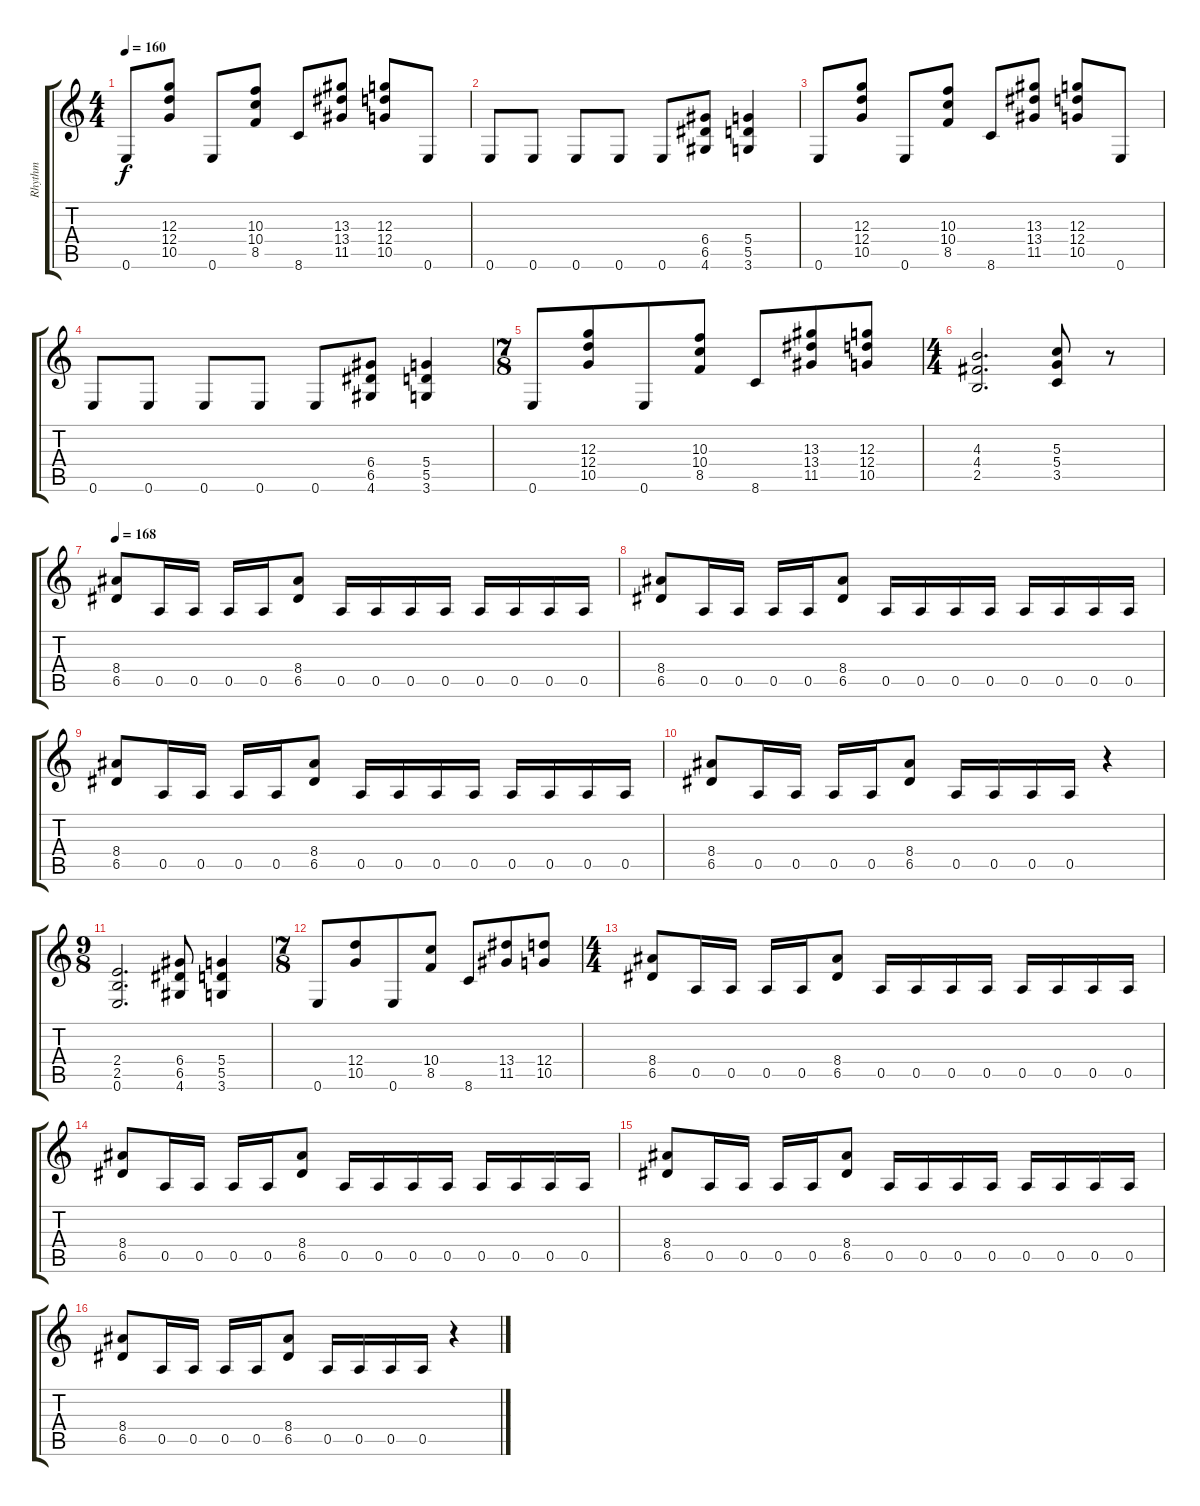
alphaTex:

\track ("Rhythm" "Rhythm") {instrument distortionguitar}
\staff {score tabs}
\tuning (E4 B3 G3 D3 A2 E2) {hide}
\ts (4 4)
\tempo 160
\clef g2
\ks c
0.6.8{dy f} (12.3 12.4 10.5).8 0.6.8 (10.3 10.4 8.5).8 8.6.8 (13.3 13.4 11.5).8 (12.3 12.4 10.5).8 0.6.8 |
0.6.8 0.6.8 0.6.8 0.6.8 0.6.8 (6.4 6.5 4.6).8 (5.4 5.5 3.6).4 |
0.6.8 (12.3 12.4 10.5).8 0.6.8 (10.3 10.4 8.5).8 8.6.8 (13.3 13.4 11.5).8 (12.3 12.4 10.5).8 0.6.8 |
0.6.8 0.6.8 0.6.8 0.6.8 0.6.8 (6.4 6.5 4.6).8 (5.4 5.5 3.6).4 |
\ts (7 8)
0.6.8 (12.3 12.4 10.5).8 0.6.8 (10.3 10.4 8.5).8 8.6.8 (13.3 13.4 11.5).8 (12.3 12.4 10.5).8 |
\ts (4 4)
(4.3 4.4 2.5).2{d} (5.3 5.4 3.5).8 r.8 |
\tempo 168
(8.4 6.5).8 0.5.16 0.5.16 0.5.16 0.5.16 (8.4 6.5).8 0.5.16 0.5.16 0.5.16 0.5.16 0.5.16 0.5.16 0.5.16 0.5.16 |
(8.4 6.5).8 0.5.16 0.5.16 0.5.16 0.5.16 (8.4 6.5).8 0.5.16 0.5.16 0.5.16 0.5.16 0.5.16 0.5.16 0.5.16 0.5.16 |
(8.4 6.5).8 0.5.16 0.5.16 0.5.16 0.5.16 (8.4 6.5).8 0.5.16 0.5.16 0.5.16 0.5.16 0.5.16 0.5.16 0.5.16 0.5.16 |
(8.4 6.5).8 0.5.16 0.5.16 0.5.16 0.5.16 (8.4 6.5).8 0.5.16 0.5.16 0.5.16 0.5.16 r.4 |
\ts (9 8)
(2.4 2.5 0.6).2{d} (6.4 6.5 4.6).8 (5.4 5.5 3.6).4 |
\ts (7 8)
0.6.8 (12.4 10.5).8 0.6.8 (10.4 8.5).8 8.6.8 (13.4 11.5).8 (12.4 10.5).8 |
\ts (4 4)
(8.4 6.5).8 0.5.16 0.5.16 0.5.16 0.5.16 (8.4 6.5).8 0.5.16 0.5.16 0.5.16 0.5.16 0.5.16 0.5.16 0.5.16 0.5.16 |
(8.4 6.5).8 0.5.16 0.5.16 0.5.16 0.5.16 (8.4 6.5).8 0.5.16 0.5.16 0.5.16 0.5.16 0.5.16 0.5.16 0.5.16 0.5.16 |
(8.4 6.5).8 0.5.16 0.5.16 0.5.16 0.5.16 (8.4 6.5).8 0.5.16 0.5.16 0.5.16 0.5.16 0.5.16 0.5.16 0.5.16 0.5.16 |
(8.4 6.5).8 0.5.16 0.5.16 0.5.16 0.5.16 (8.4 6.5).8 0.5.16 0.5.16 0.5.16 0.5.16 r.4
